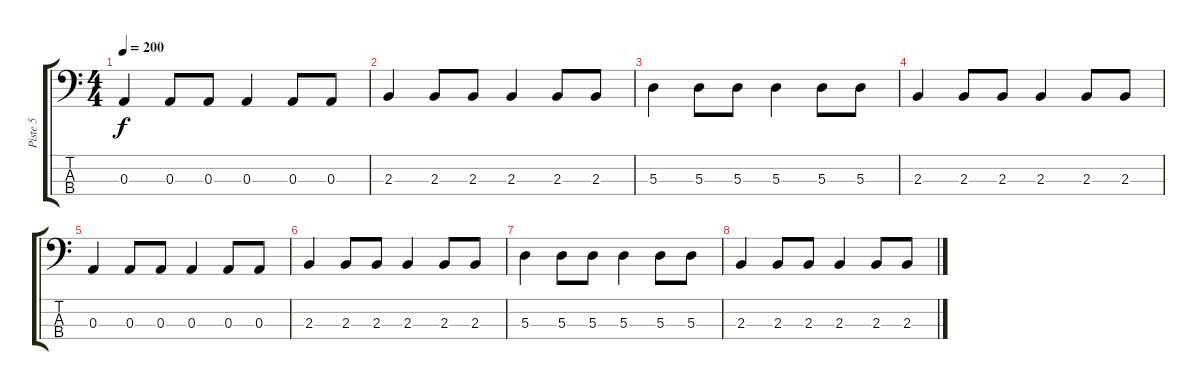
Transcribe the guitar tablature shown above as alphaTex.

\track ("Piste 5" "Piste 5") {instrument electricbassfinger}
\staff {score tabs}
\tuning (G2 D2 A1 E1) {hide}
\ts (4 4)
\tempo 200
\clef f4
\ks c
0.3.4{dy f} 0.3.8 0.3.8 0.3.4 0.3.8 0.3.8 |
2.3.4 2.3.8 2.3.8 2.3.4 2.3.8 2.3.8 |
5.3.4 5.3.8 5.3.8 5.3.4 5.3.8 5.3.8 |
2.3.4 2.3.8 2.3.8 2.3.4 2.3.8 2.3.8 |
0.3.4 0.3.8 0.3.8 0.3.4 0.3.8 0.3.8 |
2.3.4 2.3.8 2.3.8 2.3.4 2.3.8 2.3.8 |
5.3.4 5.3.8 5.3.8 5.3.4 5.3.8 5.3.8 |
2.3.4 2.3.8 2.3.8 2.3.4 2.3.8 2.3.8
